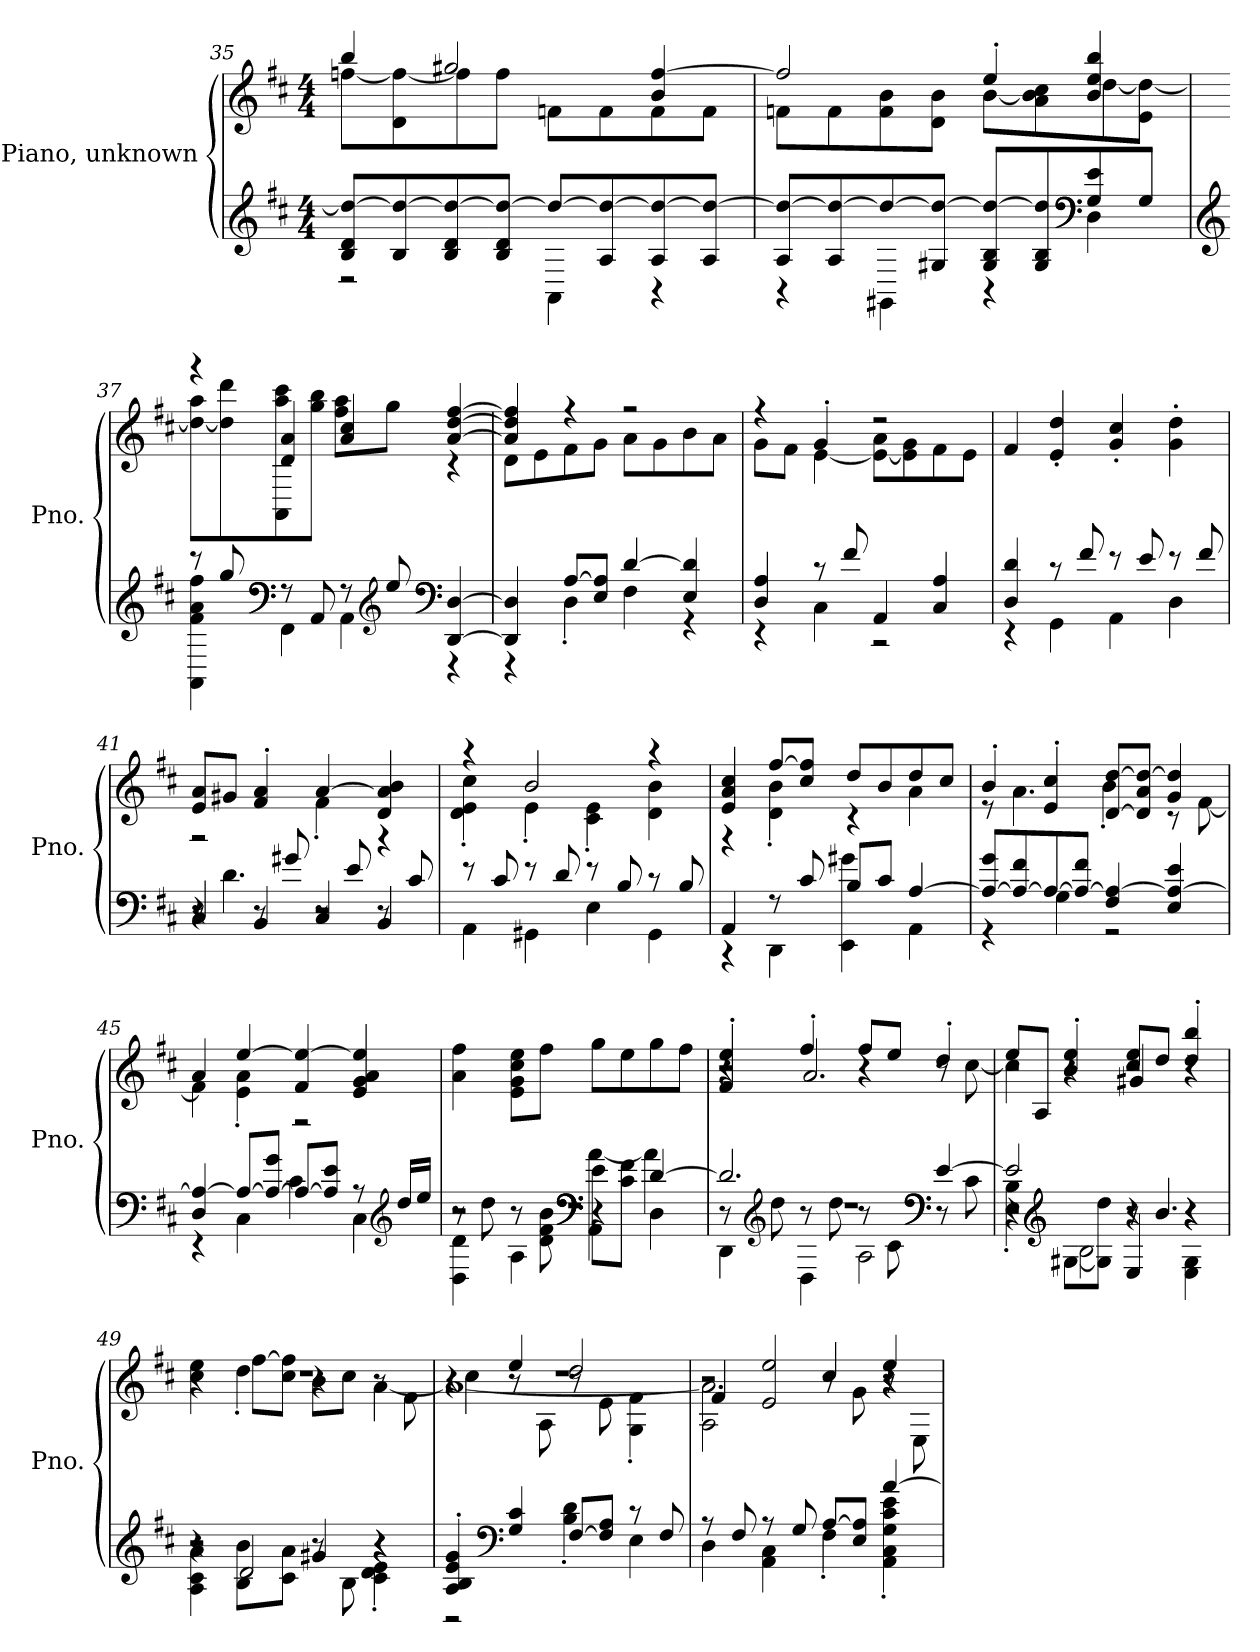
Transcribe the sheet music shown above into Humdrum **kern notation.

**kern	**kern
*part1	*part1
*staff2	*staff1
*I"Piano, unknown	*
*I'Pno.	*
*clefG2	*clefG2
*k[f#c#]	*k[f#c#]
*M4/4	*M4/4
=35	=35
*^	*^
8B/ 8d/ 8dd/_L	2r	4bb/	[8ffn\L
8B/ 8dd/_	.	.	8d\ 8ff\_
8B/ 8d/ 8dd/_	.	2gg#X/	8ff\]
8B/ 8d/ 8dd/_J	.	.	8ff\J
8dd/L_	4AA\	.	8fn\L
8A/ 8dd/_	.	.	8f\
8A/ 8dd/_	4r	4b/ [4ff/	8f\
8A/ 8dd/_J	.	.	8f\J
=36	=36	=36	=36
8A/ 8dd/_L	4r	2ff/]	8fn\L
8A/ 8dd/_	.	.	8f\
8dd/_	4GG#X\	.	8f\ 8b\
8G#X/ 8dd/_J	.	.	8d\ 8b\J
8G#/ 8B/ 8dd/_L	4r	4ee'/	[8b\L
8G#/ 8B/ 8dd/]	.	.	8a\ 8b\] 8cc#\
*clefF4	*	*	*
8G#/ 8e/	4D\	4b/ 4ee/ 4bb/	[8dd\
8G#/J	.	.	8e\ 8dd\_J
!!LO:PB:g=z	!!
=37	=37	=37	=37
*clefG2	*	*	*
8r	4AA\ 4f#\ 4a\ 4ff#\	4r	8dd\_ 8aa\L
8gg/	.	.	8dd\] 8ddd\
*clefF4	*	*	*
8r	4FF#\	4d/ 4a/	8AA\ 8aa\ 8ccc#\
8AA/	.	.	8gg\ 8bb\J
8r	4AA\	4a/ 4cc#/	8ff#\ 8aa\L
*clefG2	*	*	*
8ee/	.	.	8gg\J
*clefF4	*	*	*
[4DD/ [4D/	4r	[4a/ [4dd/ [4ff#/	4r
=38	=38	=38	=38
4DD/] 4D/]	4r	4a/] 4dd/] 4ff#/]	8d\L
.	.	.	8e\
[8A/L	4D'\	4r	8f#\
8E/ 8A/]J	.	.	8g\J
[4d/	4F#\	2r	8a\L
.	.	.	8g\
4E/ 4d/]	4r	.	8b\
.	.	.	8a\J
=39	=39	=39	=39
4D/ 4A/	4r	4r	8g\L
.	.	.	8f#\J
8r	4C#\	4g'/	[4e\
8f#/	.	.	.
4AA/	2r	2r	8e\_ 8a\L
.	.	.	8e\] 8g\
4C#/ 4A/	.	.	8f#\
.	.	.	8e\J
*	*	*v	*v
=40	=40	=40
4D/ 4d/	4r	4f#/
8r	4GG\	4e/' 4dd/'
8f#/	.	.
8r	4AA\	4g/' 4cc#/'
8e/	.	.
8r	4D\	4g\' 4dd\'
8f#/	.	.
!!LO:LB:g=z
=41	=41	=41
*	*^	*^
4r	8r	4C#/	8e/ 8a/L	2r
.	4.d\	.	8g#X/J	.
8r	.	4BB/	4f#/' 4a/'	.
8g#X/	.	.	.	.
8r	2r	4C#/	[4a/	4f#'\
8e/	.	.	.	.
8r	.	4BB/	4d/ 4a/] 4b/	4r
8c#/	.	.	.	.
*	*v	*v	*	*
=42	=42	=42	=42
8r	4AA\	4r	4d\' 4e\' 4cc#\'
8c#/	.	.	.
8r	4GG#X\	2b/	4e'\
8d/	.	.	.
8r	4E\	.	4c#\' 4e\'
8B/	.	.	.
8r	4GG#\	4r	4d\ 4b\
8B/	.	.	.
=43	=43	=43	=43
4AA/	4r	4e/ 4a/ 4cc#/	4r
8r	4DD\	[8ff#/L	4d\' 4b\'
8c#/	.	8cc#/ 8ff#/]J	.
8B/L	4EE\ 4g#X\	8dd/L	4r
8c#/J	.	8b/	.
[4A/	4AA\	8dd/	4a\
.	.	8cc#/J	.
!!LO:LB:g=z	!!
=44	=44	=44	=44
8A/_ 8g/L	4r	4b'/	8r
8A/_ 8f#/	.	.	4.a\
8A/_	4G\	4e/' 4cc#/'	.
8A/_ 8f#/J	.	.	.
4F#/ 4A/_	2r	[8d/ [8dd/L	4b'\
.	.	8d/] 8a/ 8dd/_J	.
4E/ 4A/_ 4e/	.	4g/ 4dd/]	8r
.	.	.	[8f#\
=45	=45	=45	=45
4D/ 4A/_	4r	4a/	4f#\]
8A/L_	4C#\	[4ee/	4e\' 4a\'
8A/_ 8g/J	.	.	.
8A/L_	4c#\	4f#/ 4ee/_	2r
8A/] 8e/J	.	.	.
8r	4C#\	4e/ 4g/ 4a/ 4ee/]	.
*clefG2	*	*	*
16dd/LL	.	.	.
16ee/JJ	.	.	.
*	*	*v	*v
=46	=46	=46
*^	*^	*
1r	8r	2r	4D\ 4d\	4a\ 4ff#\
.	8dd\	.	.	.
.	8r	.	4A\	8e\ 8g\ 8cc#\ 8ee\L
.	8d\ 8f#\ 8b\	.	.	8ff#\J
*clefF4	*	*	*	*
.	8e\L	4r	4AA\ [4a\	8gg\L
.	8c#\ 8f#\J	.	.	8ee\
.	4D\	[4d/	4a\]	8gg\
.	.	.	.	8ff#\J
!!LO:LB:g=z
=47	=47	=47	=47	=47
*	*	*	*	*^
*	*	*	*	*	*^
1r	8r	2.d/]	4DD\	4f#/' 4ee/'	2r	4r
*clefG2	*	*	*	*	*	*
.	8dd\	.	.	.	.	.
.	8r	.	4D\	4ff#'/	.	2.a/
.	8dd\	.	.	.	.	.
.	8r	.	2A\	8ff#/L	4r	.
.	8c#\	.	.	8ee/J	.	.
*clefF4	*	*	*	*	*	*
.	8r	[4e/	.	4dd'/	8r	.
.	8c#\	.	.	.	[8cc#\	.
=48	=48	=48	=48	=48	=48	=48
2r	4E\' 4B\'	2e/]	4r	8ee/L	4cc#\]	2r
.	.	.	.	8A/J	.	.
*clefG2	*	*	*	*	*	*
.	[8G#X\L	.	2B\	4b/' 4ee/'	4r	.
.	8G#\] 8dd\J	.	.	.	.	.
8r	4r	4E/	.	8cc#/ 8ee/L	2r	4g#X/
4.b/	.	.	.	8dd/J	.	.
.	4E\ 4G#\	4r	4r	4dd/' 4bb/'	.	4r
*	*	*v	*v	*	*	*
=49	=49	=49	=49	=49	=49
2r	4A\ 4c#\ 4a\	4r	1r	4r	4cc#\ 4ee\
.	8B\ 8b\L	2d/	.	4dd'\	[8ff#\L
.	8c#\ 8a\J	.	.	.	8cc#\ 8ff#\]J
4g#X/	8r	.	.	4r	8b\L
.	8B\	.	.	.	8cc#\J
4r	4c#\' 4d\' 4e\'	4r	.	[4a\	8r
.	.	.	.	.	8f#\
*	*v	*v	*	*	*
!!LO:LB:g=z
=50	=50	=50	=50	=50
*	*	*	*	*^
4A/' 4B/' 4e/' 4g/'	2r	1r	1a_	4r	4cc#\
*clefF4	*	*	*	*	*
4G/ 4c#/	.	.	.	4ee/	8r
.	.	.	.	.	8A\
[8F#/L	4B\' 4d\'	.	.	2dd/	8r
8F#/] 8A/J	.	.	.	.	8e\
8r	4E\	.	.	.	4G\' 4f#\'
8F#/	.	.	.	.	.
=51	=51	=51	=51	=51	=51
8r	4D\	2r	2.a\]	4f#/	2A\
8F#/	.	.	.	.	.
8r	4AA\ 4C#\	.	.	2e/ 2ee/	.
8G/	.	.	.	.	.
[8A/L	4F#'\	4cc#/	.	.	8r
8E/ 8A/]J	.	.	.	.	8g\
[4a/	4AA\' 4C#\' 4G\' 4c#\' 4e\'	4ee/	4r	4r	8r
.	.	.	.	.	8E\
*v	*v	*	*	*	*
*	*v	*v	*v	*v
=	=
*-	*-
